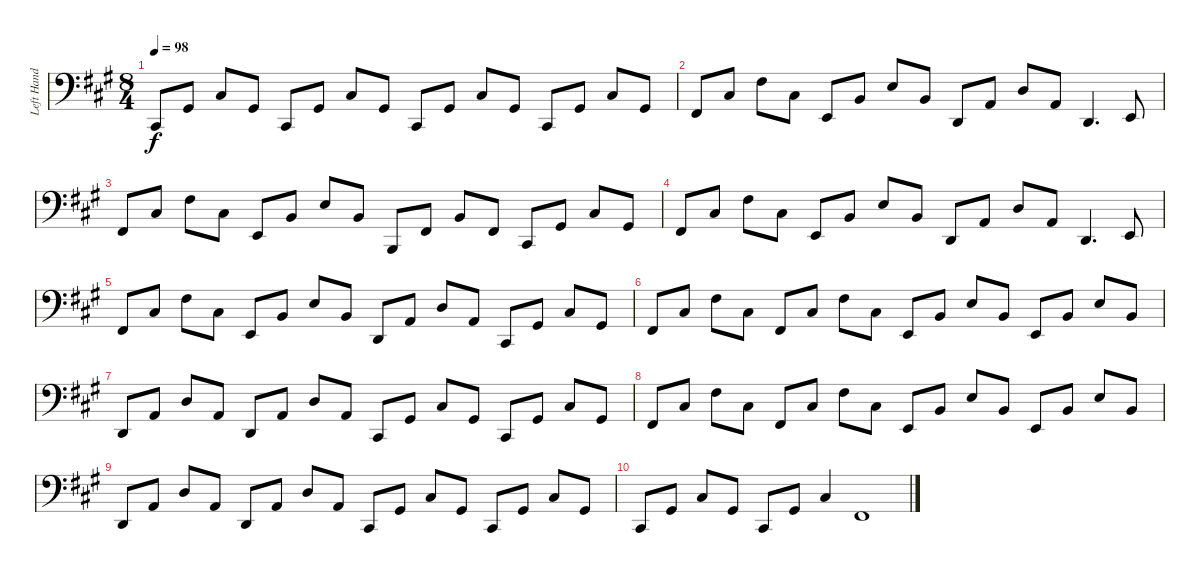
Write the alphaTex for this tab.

\track ("Left Hand" "Left Hand") {instrument acousticgrandpiano}
\staff {score}
\tuning (Ab3 Eb3 B2 Gb2 Db2 Gb1) {hide}
\ts (8 4)
\tempo 98
\clef f4
\ks f#minor
7.6.8{dy f} 7.5.8 7.4.8 7.5.8 7.6.8 7.5.8 7.4.8 7.5.8 7.6.8 7.5.8 7.4.8 7.5.8 7.6.8 7.5.8 7.4.8 7.5.8 |
5.5.8 7.4.8 7.3.8 7.4.8 3.5.8 5.4.8 5.3.8 5.4.8 1.5.8 3.4.8 3.3.8 3.4.8 1.5.4{d} 3.5.8 |
5.5.8 7.4.8 7.3.8 7.4.8 3.5.8 5.4.8 5.3.8 5.4.8 5.6.8 5.5.8 5.4.8 5.5.8 0.5.8 2.4.8 2.3.8 2.4.8 |
5.5.8 7.4.8 7.3.8 7.4.8 3.5.8 5.4.8 5.3.8 5.4.8 1.5.8 3.4.8 3.3.8 3.4.8 1.5.4{d} 3.5.8 |
5.5.8 7.4.8 7.3.8 7.4.8 3.5.8 5.4.8 5.3.8 5.4.8 1.5.8 3.4.8 3.3.8 3.4.8 0.5.8 2.4.8 2.3.8 2.4.8 |
5.5.8 7.4.8 7.3.8 7.4.8 5.5.8 7.4.8 7.3.8 7.4.8 3.5.8 5.4.8 5.3.8 5.4.8 3.5.8 5.4.8 5.3.8 5.4.8 |
1.5.8 3.4.8 3.3.8 3.4.8 1.5.8 3.4.8 3.3.8 3.4.8 0.5.8 2.4.8 2.3.8 2.4.8 0.5.8 2.4.8 2.3.8 2.4.8 |
5.5.8 7.4.8 7.3.8 7.4.8 5.5.8 7.4.8 7.3.8 7.4.8 3.5.8 5.4.8 5.3.8 5.4.8 3.5.8 5.4.8 5.3.8 5.4.8 |
1.5.8 3.4.8 3.3.8 3.4.8 1.5.8 3.4.8 3.3.8 3.4.8 0.5.8 2.4.8 2.3.8 2.4.8 0.5.8 2.4.8 2.3.8 2.4.8 |
0.5.8 2.4.8 2.3.8 2.4.8 0.5.8 2.4.8 2.3.4 5.5.1
